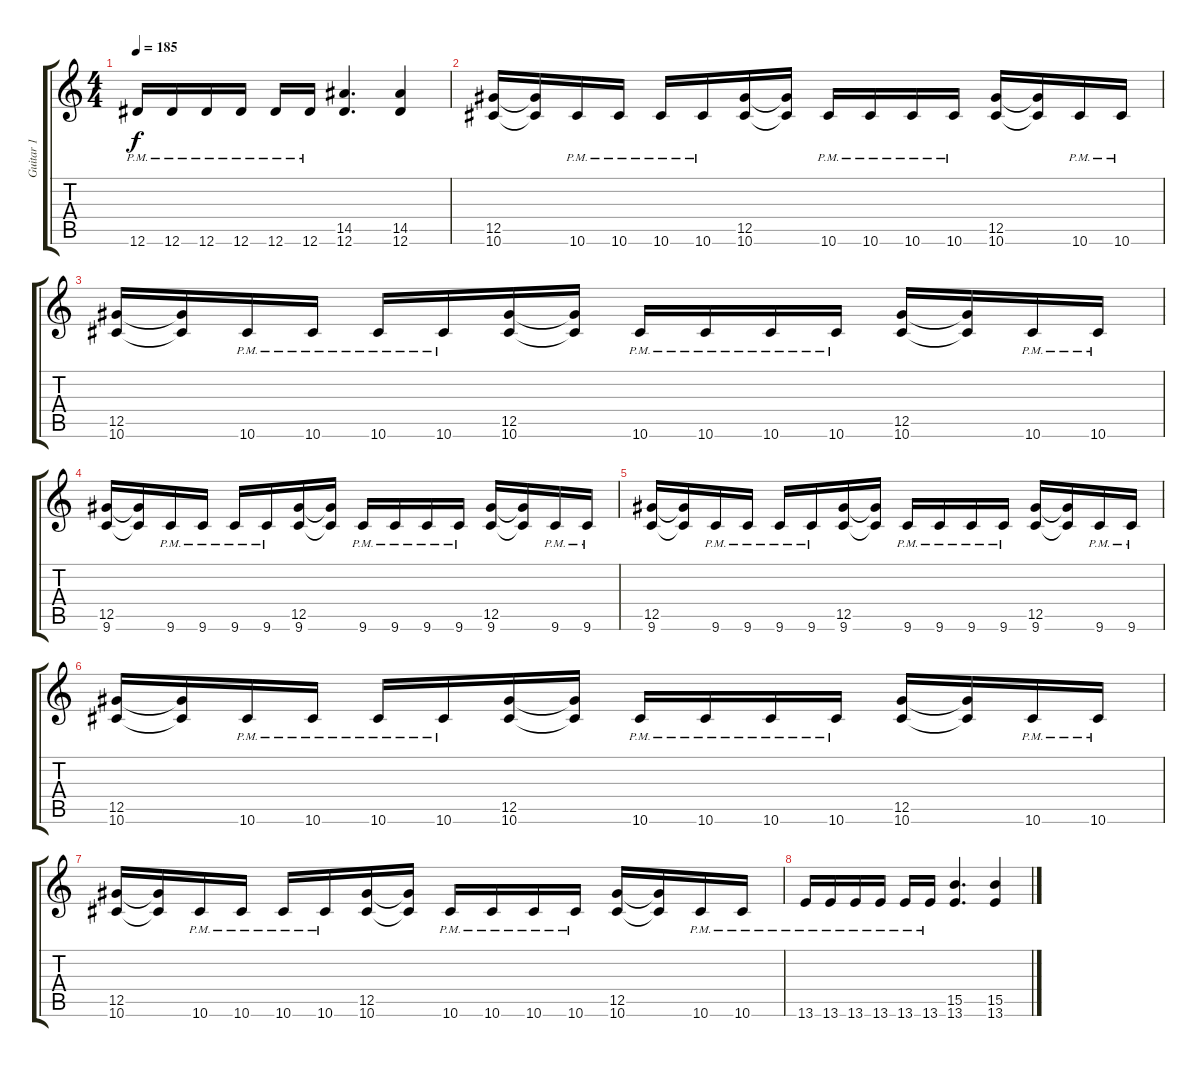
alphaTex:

\track ("Guitar 1" "Guitar 1") {instrument distortionguitar}
\staff {score tabs}
\tuning (Eb4 Bb3 Gb3 Db3 Ab2 Eb2) {hide}
\ts (4 4)
\tempo 185
\clef g2
\ks c
12.6{pm}.16{dy f} 12.6{pm}.16 12.6{pm}.16 12.6{pm}.16 12.6{pm}.16 12.6{pm}.16 (14.5 12.6).4{d} (14.5 12.6).4 |
(12.5 10.6).16 (12.5{t} 10.6{t}).16 10.6{pm}.16 10.6{pm}.16 10.6{pm}.16 10.6{pm}.16 (12.5 10.6).16 (12.5{t} 10.6{t}).16 10.6{pm}.16 10.6{pm}.16 10.6{pm}.16 10.6{pm}.16 (12.5 10.6).16 (12.5{t} 10.6{t}).16 10.6{pm}.16 10.6{pm}.16 |
(12.5 10.6).16 (12.5{t} 10.6{t}).16 10.6{pm}.16 10.6{pm}.16 10.6{pm}.16 10.6{pm}.16 (12.5 10.6).16 (12.5{t} 10.6{t}).16 10.6{pm}.16 10.6{pm}.16 10.6{pm}.16 10.6{pm}.16 (12.5 10.6).16 (12.5{t} 10.6{t}).16 10.6{pm}.16 10.6{pm}.16 |
(12.5 9.6).16 (12.5{t} 9.6{t}).16 9.6{pm}.16 9.6{pm}.16 9.6{pm}.16 9.6{pm}.16 (12.5 9.6).16 (12.5{t} 9.6{t}).16 9.6{pm}.16 9.6{pm}.16 9.6{pm}.16 9.6{pm}.16 (12.5 9.6).16 (12.5{t} 9.6{t}).16 9.6{pm}.16 9.6{pm}.16 |
(12.5 9.6).16 (12.5{t} 9.6{t}).16 9.6{pm}.16 9.6{pm}.16 9.6{pm}.16 9.6{pm}.16 (12.5 9.6).16 (12.5{t} 9.6{t}).16 9.6{pm}.16 9.6{pm}.16 9.6{pm}.16 9.6{pm}.16 (12.5 9.6).16 (12.5{t} 9.6{t}).16 9.6{pm}.16 9.6{pm}.16 |
(12.5 10.6).16 (12.5{t} 10.6{t}).16 10.6{pm}.16 10.6{pm}.16 10.6{pm}.16 10.6{pm}.16 (12.5 10.6).16 (12.5{t} 10.6{t}).16 10.6{pm}.16 10.6{pm}.16 10.6{pm}.16 10.6{pm}.16 (12.5 10.6).16 (12.5{t} 10.6{t}).16 10.6{pm}.16 10.6{pm}.16 |
(12.5 10.6).16 (12.5{t} 10.6{t}).16 10.6{pm}.16 10.6{pm}.16 10.6{pm}.16 10.6{pm}.16 (12.5 10.6).16 (12.5{t} 10.6{t}).16 10.6{pm}.16 10.6{pm}.16 10.6{pm}.16 10.6{pm}.16 (12.5 10.6).16 (12.5{t} 10.6{t}).16 10.6{pm}.16 10.6{pm}.16 |
13.6{pm}.16 13.6{pm}.16 13.6{pm}.16 13.6{pm}.16 13.6{pm}.16 13.6{pm}.16 (15.5 13.6).4{d} (15.5 13.6).4
